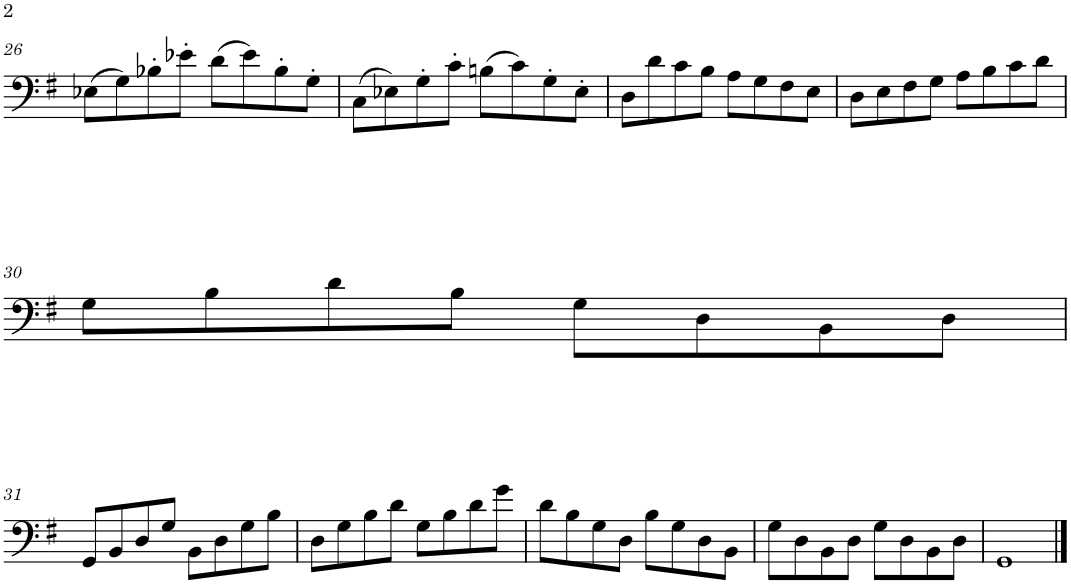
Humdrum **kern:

**kern
*part1
*staff1
*I"Trombone
*I'Tbn.
!!LO:PB:g=z
*clefF4
*k[f#]
*M4/4
*met(c)
=26
(>8E-X\L
8G\)
8B-X'\
8e-X'\J
(>8d\L
8e-\)
8B-'\
8G'\J
=27
(>8C\L
8E-X\)
8G'\
8c'\J
(>8Bn\L
8c\)
8G'\
8E-'\J
=28
8D\L
8d\
8c\
8B\J
8A\L
8G\
8F#\
8E\J
=29
8D\L
8E\
8F#\
8G\J
8A\L
8B\
8c\
8d\J
!!LO:LB:g=z
=30
8G\L
8B\
8d\
8B\J
8G\L
8D\
8BB\
8D\J
!!LO:LB:g=z
=31
8GG/L
8BB/
8D/
8G/J
8BB\L
8D\
8G\
8B\J
=32
8D\L
8G\
8B\
8d\J
8G\L
8B\
8d\
8g\J
=33
8d\L
8B\
8G\
8D\J
8B\L
8G\
8D\
8BB\J
=34
8G\L
8D\
8BB\
8D\J
8G\L
8D\
8BB\
8D\J
=35
1GG
==
*-
